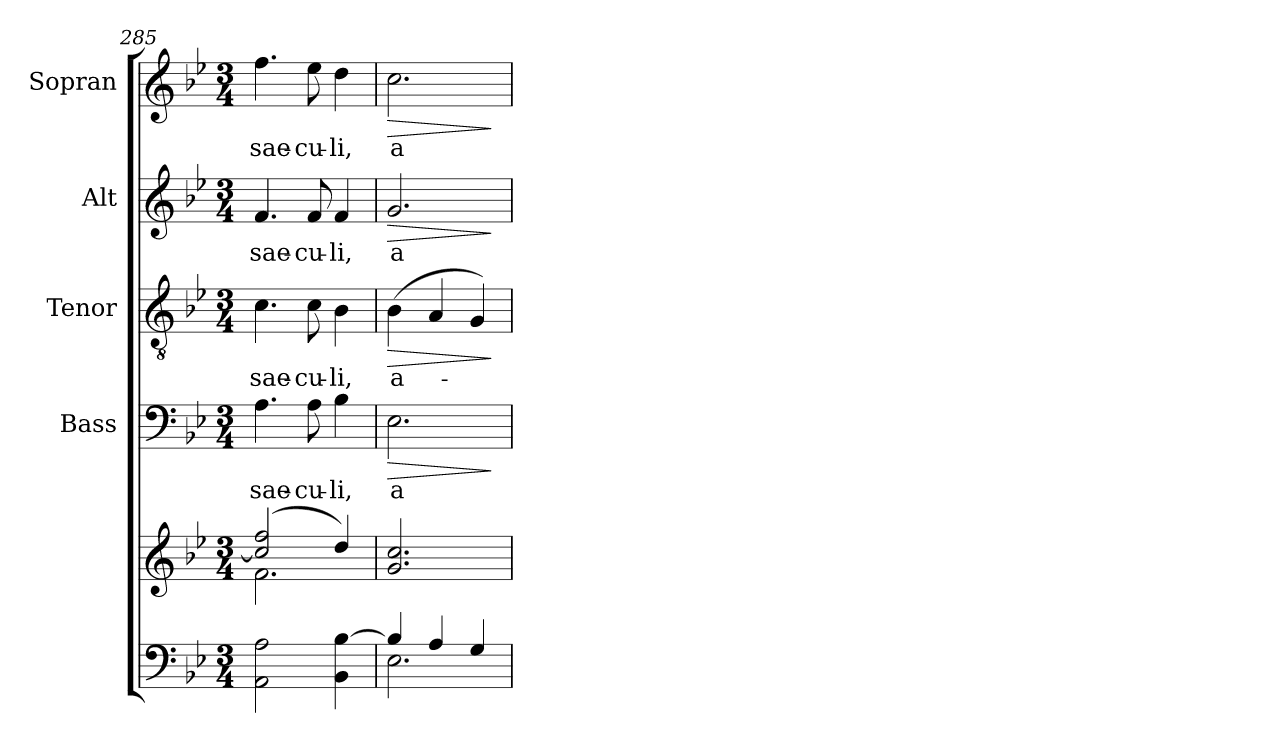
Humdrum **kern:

**kern	**kern	**kern	**text	**dynam	**kern	**text	**dynam	**kern	**text	**dynam	**kern	**text	**dynam
*part5	*part5	*part4	*part4	*part4	*part3	*part3	*part3	*part2	*part2	*part2	*part1	*part1	*part1
*staff6	*staff5	*staff4	*staff4	*staff4	*staff3	*staff3	*staff3	*staff2	*staff2	*staff2	*staff1	*staff1	*staff1
*	*	*I"Bass	*	*	*I"Tenor	*	*	*I"Alt	*	*	*I"Sopran	*	*
*	*	*I'B.	*	*	*I'T.	*	*	*I'A.	*	*	*I'S.	*	*
*clefF4	*clefG2	*clefF4	*	*	*clefGv2	*	*	*clefG2	*	*	*clefG2	*	*
*k[b-e-]	*k[b-e-]	*k[b-e-]	*	*	*k[b-e-]	*	*	*k[b-e-]	*	*	*k[b-e-]	*	*
*B-:	*B-:	*B-:	*	*	*B-:	*	*	*B-:	*	*	*B-:	*	*
*M3/4	*M3/4	*M3/4	*	*	*M3/4	*	*	*M3/4	*	*	*M3/4	*	*
=285	=285	=285	=285	=285	=285	=285	=285	=285	=285	=285	=285	=285	=285
*	*^	*	*	*	*	*	*	*	*	*	*	*	*
!	!	!	!	!LO:LY:b	!	!	!LO:LY:b	!	!	!LO:LY:b	!	!	!LO:LY:b	!
2AA\ 2A\	(2cc/] 2ff/	2.f\	4.A\	sae-	.	4.c\	sae-	.	4.f/	sae-	.	4.ff\	sae-	.
!	!	!	!	!LO:LY:b	!	!	!LO:LY:b	!	!	!LO:LY:b	!	!	!LO:LY:b	!
.	.	.	8A\	-cu-	.	8c\	-cu-	.	8f/	-cu-	.	8ee-\	-cu-	.
!	!	!	!	!LO:LY:b	!	!	!LO:LY:b	!	!	!LO:LY:b	!	!	!LO:LY:b	!
4BB-\ [4B-\	4dd/)	.	4B-\	-li,	.	4B-\	-li,	.	4f/	-li,	.	4dd\	-li,	.
*	*v	*v	*	*	*	*	*	*	*	*	*	*	*	*
=286	=286	=286	=286	=286	=286	=286	=286	=286	=286	=286	=286	=286	=286
*^	*	*	*	*	*	*	*	*	*	*	*	*	*
!	!	!	!	!LO:LY:b	!LO:HP:b	!	!LO:LY:b	!LO:HP:b	!	!LO:LY:b	!LO:HP:b	!	!LO:LY:b	!LO:HP:b
4B-/]	2.E-\	2.g/ 2.cc/	2.E-\	a-	>	(>4B-\	a-	>	2.g/	a-	>	2.cc\	a-	>
4A/	.	.	.	.	.	4A/	.	.	.	.	.	.	.	.
4G/	.	.	.	.	.	4G/)	.	.	.	.	.	.	.	.
*v	*v	*	*	*	*	*	*	*	*	*	*	*	*	*
.	.	.	.	]	.	.	]	.	.	]	.	.	]
=	=	=	=	=	=	=	=	=	=	=	=	=	=
*-	*-	*-	*-	*-	*-	*-	*-	*-	*-	*-	*-	*-	*-
